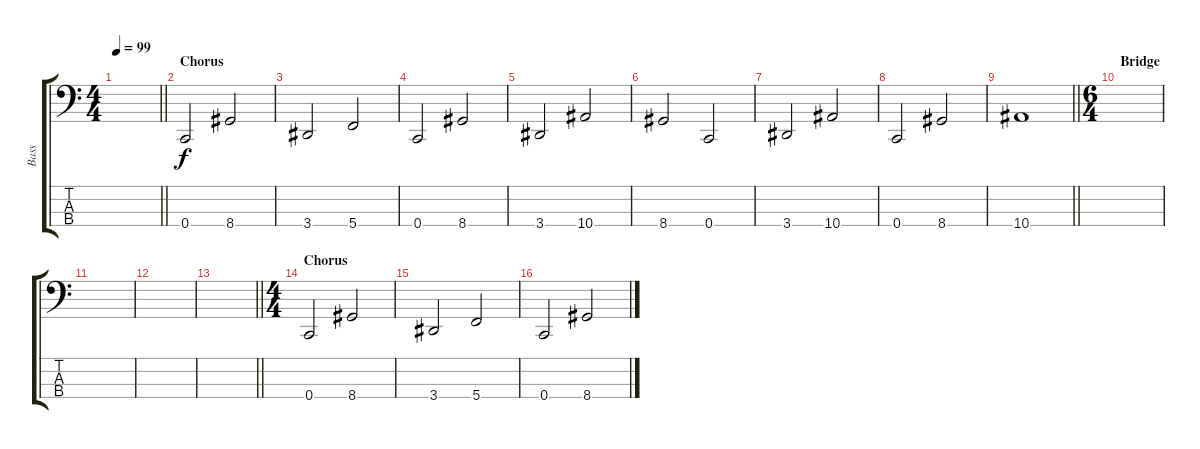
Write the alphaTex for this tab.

\track ("Bass" "Bass") {instrument electricbasspick}
\staff {score tabs}
\tuning (F2 C2 G1 C1) {hide}
\ts (4 4)
\tempo 99
\clef f4
\barLineRight lightlight
\ks c
|
\section ("" "Chorus")
0.4.2 8.4.2 |
3.4.2 5.4.2 |
0.4.2 8.4.2 |
3.4.2 10.4.2 |
8.4.2 0.4.2 |
3.4.2 10.4.2 |
0.4.2 8.4.2 |
\barLineRight lightlight
10.4.1 |
\ts (6 4)
\section ("" "Bridge")
|
|
|
\barLineRight lightlight
|
\ts (4 4)
\section ("" "Chorus")
0.4.2 8.4.2 |
3.4.2 5.4.2 |
0.4.2 8.4.2
